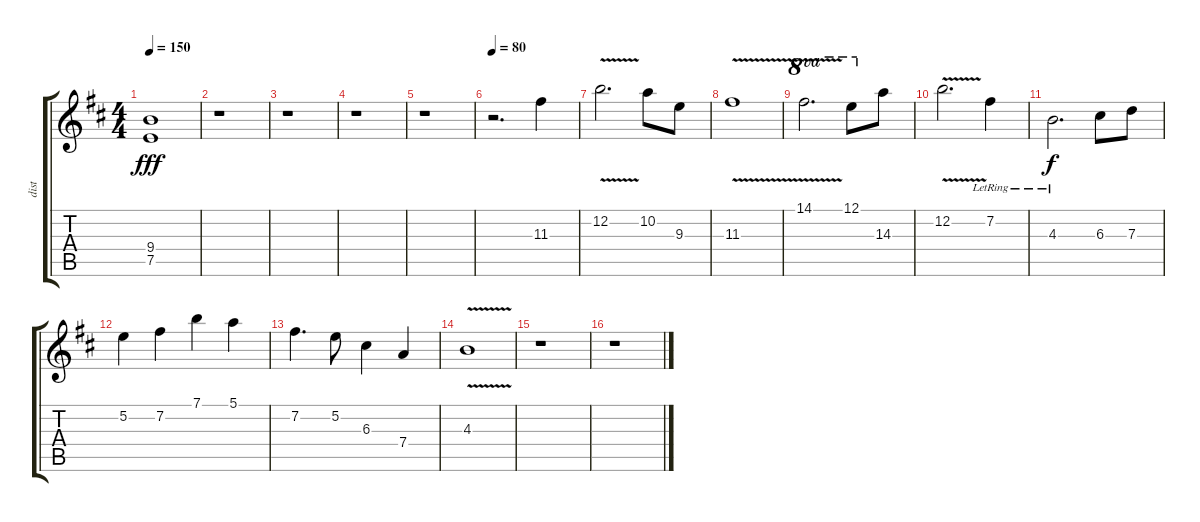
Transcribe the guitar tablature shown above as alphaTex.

\track ("dist" "dist") {instrument overdrivenguitar}
\staff {score tabs}
\tuning (E4 B3 G3 D3 A2 E2) {hide}
\ts (4 4)
\tempo 150
\clef g2
\ks d
(9.4{t} 7.5{t}).1{dy fff} |
r.1 |
r.1 |
r.1 |
r.1 |
\tempo 80
r.2{d} 11.3.4 |
12.2{v}.2{d} 10.2.8 9.3.8 |
11.3{v}.1 |
14.1{v}.2{d ot 8va} 12.1.8{ot 8va} 14.3.8 |
12.2{v}.2{d} 7.2{lr}.4 |
4.3{lr}.2{d dy f} 6.3.8 7.3.8 |
5.2.4 7.2.4 7.1.4 5.1.4 |
7.2.4{d} 5.2.8 6.3.4 7.4.4 |
4.3{v}.1 |
r.1 |
r.1
